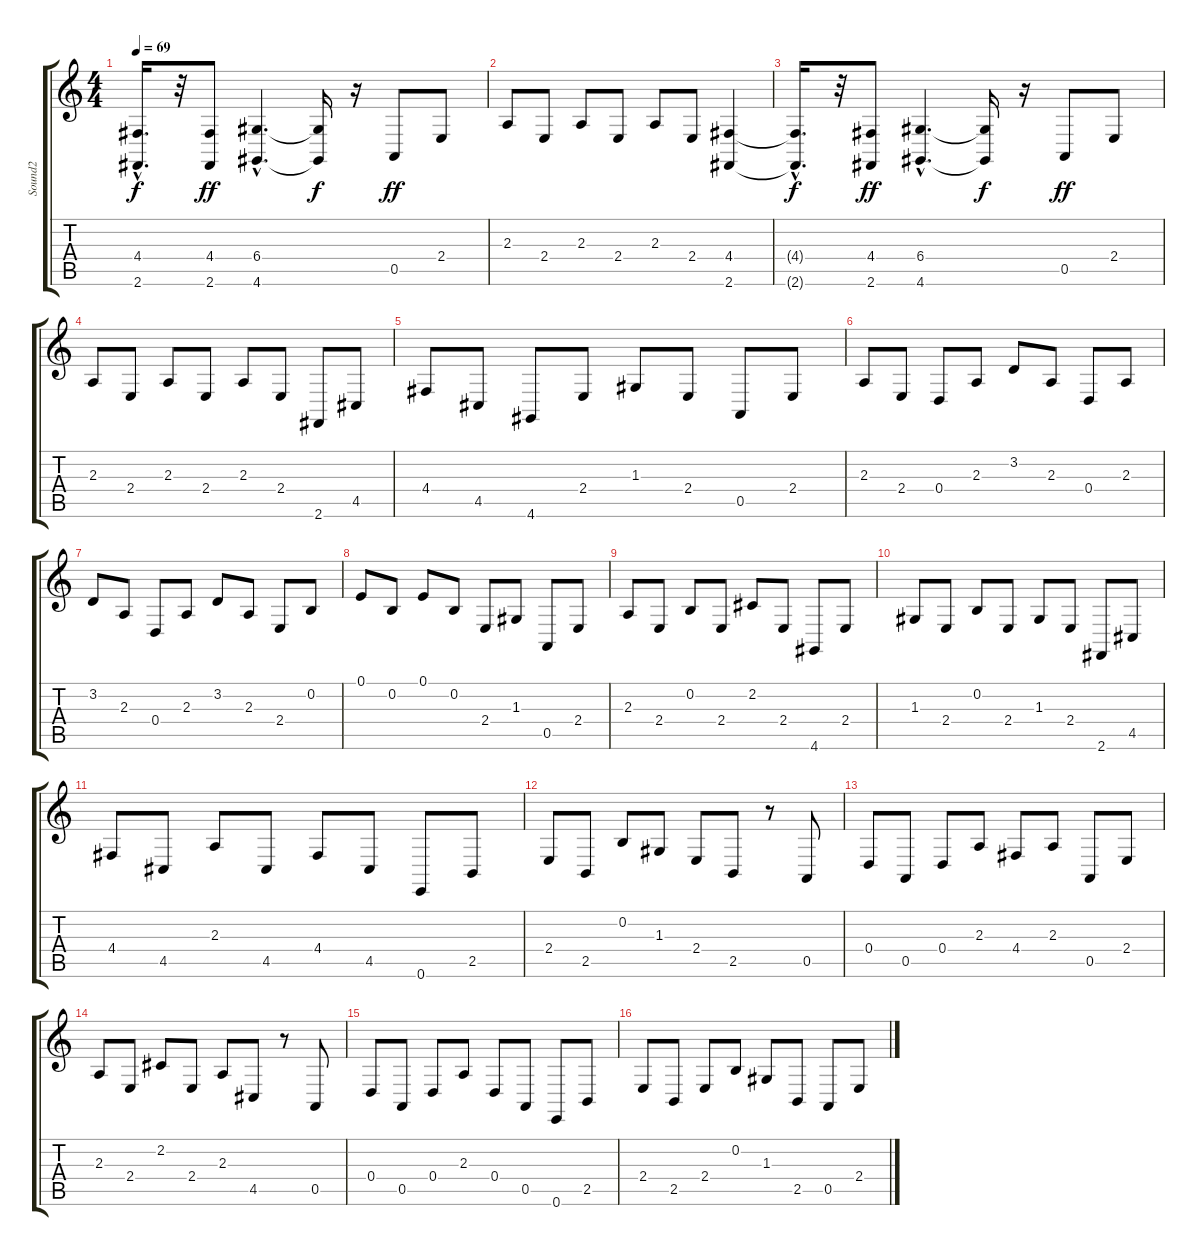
\track ("Sound2" "Sound2") {instrument stringensemble1}
\staff {score tabs}
\tuning (E4 B3 G3 D3 A2 E2) {hide}
\ts (4 4)
\tempo 69
\clef g2
\ks c
(4.4{hac t} 2.6{hac t}).16{d dy f} r.32 (4.4 2.6).8{dy ff} (6.4{hac} 4.6{hac}).4{d} (6.4{t} 4.6{t}).16{dy f} r.16 0.5.8{dy ff} 2.4.8 |
2.3.8 2.4.8 2.3.8 2.4.8 2.3.8 2.4.8 (4.4 2.6).4 |
(4.4{hac t} 2.6{hac t}).16{d dy f} r.32 (4.4 2.6).8{dy ff} (6.4{hac} 4.6{hac}).4{d} (6.4{t} 4.6{t}).16{dy f} r.16 0.5.8{dy ff} 2.4.8 |
2.3.8 2.4.8 2.3.8 2.4.8 2.3.8 2.4.8 2.6.8 4.5.8 |
4.4.8 4.5.8 4.6.8 2.4.8 1.3.8 2.4.8 0.5.8 2.4.8 |
2.3.8 2.4.8 0.4.8 2.3.8 3.2.8 2.3.8 0.4.8 2.3.8 |
3.2.8 2.3.8 0.4.8 2.3.8 3.2.8 2.3.8 2.4.8 0.2.8 |
0.1.8 0.2.8 0.1.8 0.2.8 2.4.8 1.3.8 0.5.8 2.4.8 |
2.3.8 2.4.8 0.2.8 2.4.8 2.2.8 2.4.8 4.6.8 2.4.8 |
1.3.8 2.4.8 0.2.8 2.4.8 1.3.8 2.4.8 2.6.8 4.5.8 |
4.4.8 4.5.8 2.3.8 4.5.8 4.4.8 4.5.8 0.6.8 2.5.8 |
2.4.8 2.5.8 0.2.8 1.3.8 2.4.8 2.5.8 r.8 0.5.8 |
0.4.8 0.5.8 0.4.8 2.3.8 4.4.8 2.3.8 0.5.8 2.4.8 |
2.3.8 2.4.8 2.2.8 2.4.8 2.3.8 4.5.8 r.8 0.5.8 |
0.4.8 0.5.8 0.4.8 2.3.8 0.4.8 0.5.8 0.6.8 2.5.8 |
2.4.8 2.5.8 2.4.8 0.2.8 1.3.8 2.5.8 0.5.8 2.4.8
